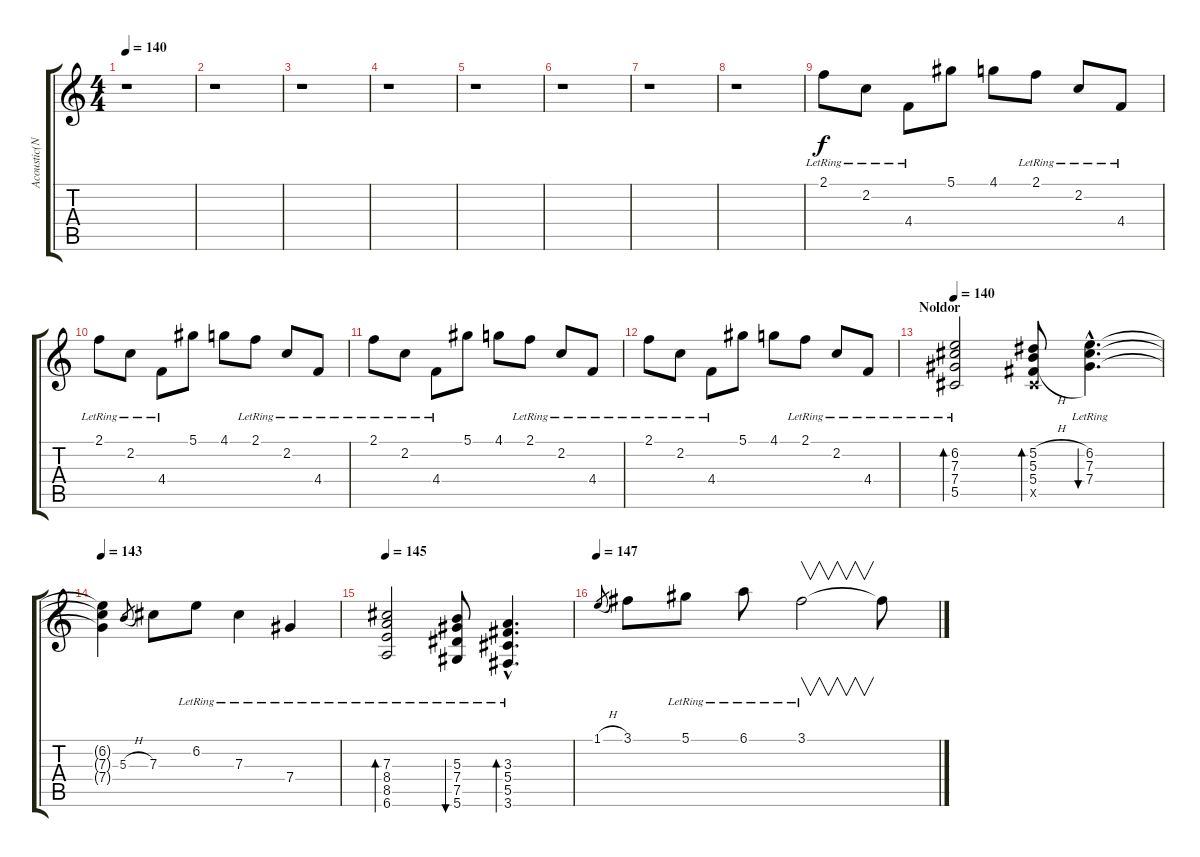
\track ("Acoustic(Neylon)" "Acoustic(N") {instrument acousticguitarnylon}
\staff {score tabs}
\tuning (Eb4 Bb3 Gb3 Db3 Ab2 Eb2) {hide}
\ts (4 4)
\tempo 140
\clef g2
\ks c
r.1{dy f} |
r.1 |
r.1 |
r.1 |
r.1 |
r.1 |
r.1 |
r.1 |
2.1{lr}.8{volume 16 instrument acousticguitarnylon} 2.2{lr}.8 4.4{lr}.8 5.1.8 4.1.8 2.1{lr}.8 2.2{lr}.8 4.4{lr}.8 |
2.1{lr}.8 2.2{lr}.8 4.4{lr}.8 5.1.8 4.1.8 2.1{lr}.8 2.2{lr}.8 4.4{lr}.8 |
2.1{lr}.8 2.2{lr}.8 4.4{lr}.8 5.1.8 4.1.8 2.1{lr}.8 2.2{lr}.8 4.4{lr}.8 |
2.1{lr}.8 2.2{lr}.8 4.4{lr}.8 5.1.8 4.1.8 2.1{lr}.8 2.2{lr}.8 4.4{lr}.8 |
\section ("" "Noldor")
\tempo 140
(6.2{lr} 7.3{lr} 7.4{lr} 5.5{lr}).2{bd 60 volume 10 instrument acousticguitarnylon} (5.2{h} 5.3{h} 5.4{h} 5.5{x}).8{bd 60} (6.2{hac lr} 7.3{hac lr} 7.4{hac lr}).4{d bu 60} |
\tempo 143
(6.2{t} 7.3{t} 7.4{t}).4 5.3{h}.8{gr} 7.3.8 6.2{lr}.8 7.3{lr}.4 7.4{lr}.4 |
\tempo 145
(7.3{lr} 8.4{lr} 8.5{lr} 6.6{lr}).2{bd 60} (5.3{lr} 7.4{lr} 7.5{lr} 5.6{lr}).8{bu 60} (3.3{hac lr} 5.4{hac lr} 5.5{hac lr} 3.6{hac lr}).4{d bd 60} |
\tempo 147
1.1{h}.8{gr} 3.1.8 5.1{lr}.8 6.1{lr}.8 3.1{lr}.2{v} 3.1{t}.8
